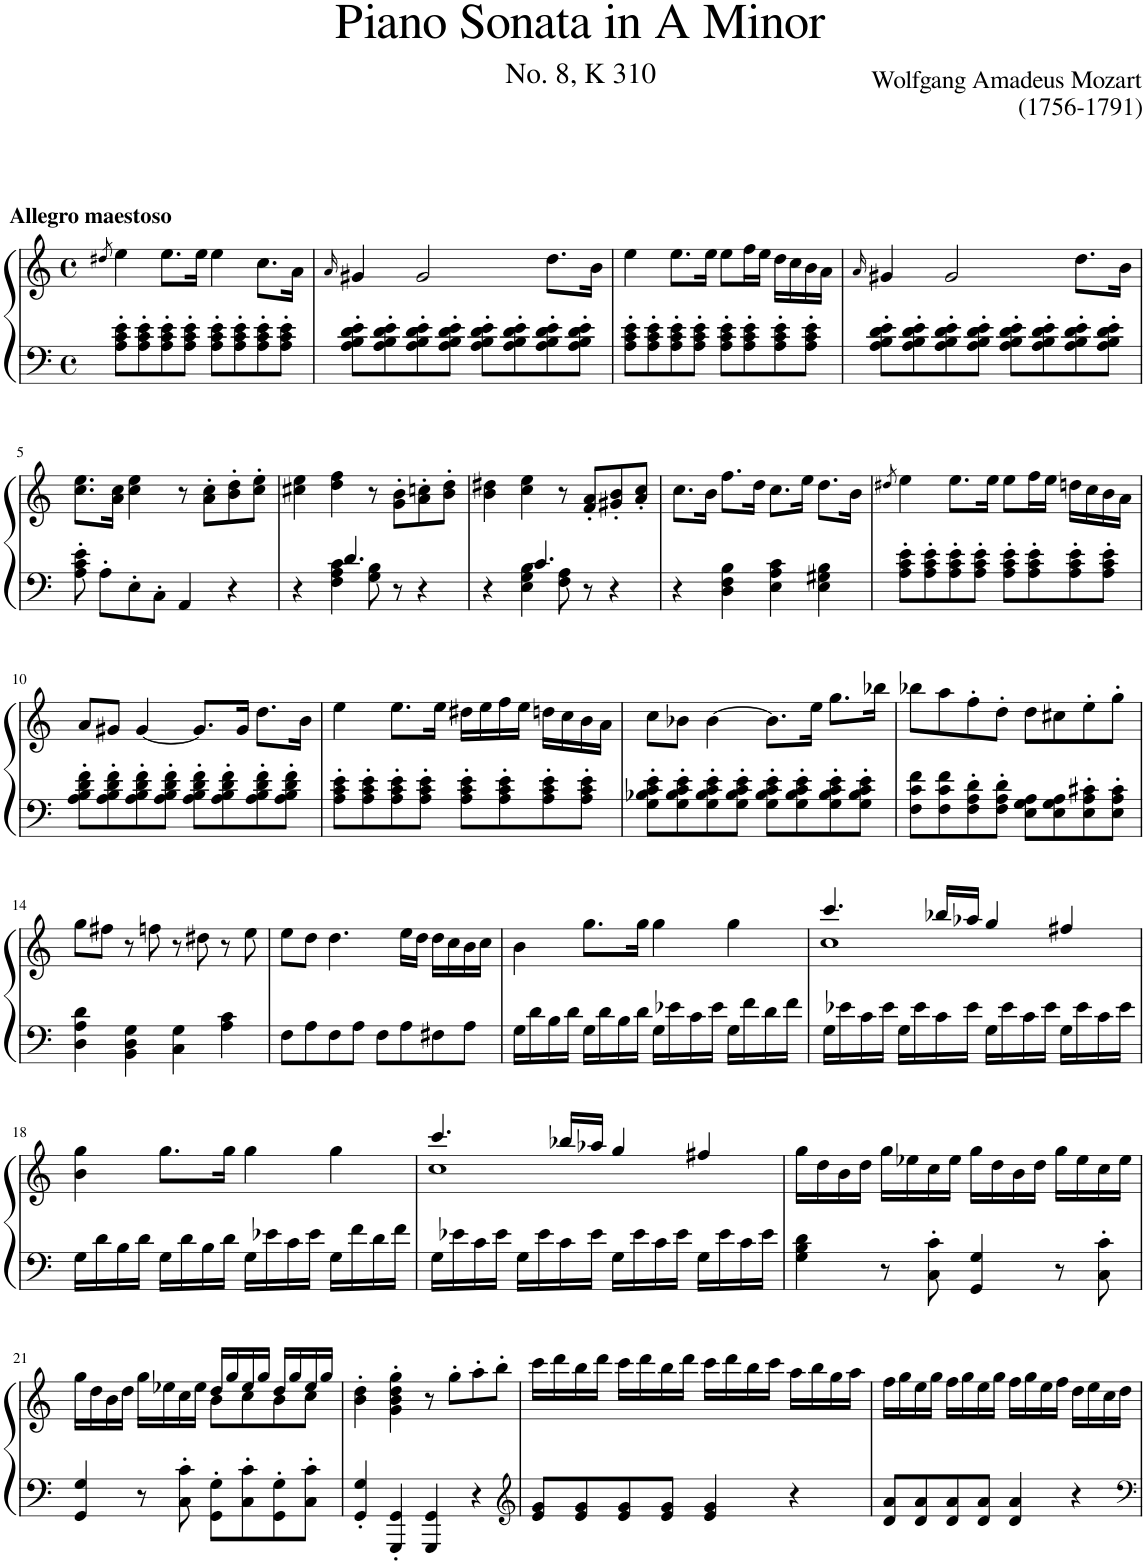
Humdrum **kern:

**kern	**kern
*part1	*part1
*staff2	*staff1
*I"Piano	*
*I'Pno.	*
*clefF4	*clefG2
*k[]	*k[]
*M4/4	*M4/4
*met(c)	*met(c)
=1	=1
.	8qdd#X/
!	!LO:TX:a:B:t=Allegro maestoso
8A\' 8c\' 8e\'L	4ee\
8A\' 8c\' 8e\'	.
8A\' 8c\' 8e\'	8.ee\L
8A\' 8c\' 8e\'J	.
.	16ee\Jk
8A\' 8c\' 8e\'L	4ee\
8A\' 8c\' 8e\'	.
8A\' 8c\' 8e\'	8.cc\L
8A\' 8c\' 8e\'J	.
.	16a\Jk
=2	=2
.	16qa/
8A\' 8B\' 8d\' 8e\'L	4g#X/
8A\' 8B\' 8d\' 8e\'	.
8A\' 8B\' 8d\' 8e\'	2g#/
8A\' 8B\' 8d\' 8e\'J	.
8A\' 8B\' 8d\' 8e\'L	.
8A\' 8B\' 8d\' 8e\'	.
8A\' 8B\' 8d\' 8e\'	8.dd\L
8A\' 8B\' 8d\' 8e\'J	.
.	16b\Jk
=3	=3
8A\' 8c\' 8e\'L	4ee\
8A\' 8c\' 8e\'	.
8A\' 8c\' 8e\'	8.ee\L
8A\' 8c\' 8e\'J	.
.	16ee\Jk
8A\' 8c\' 8e\'L	8ee\L
8A\' 8c\' 8e\'	16ff\L
.	16ee\JJ
8A\' 8c\' 8e\'	16dd\LL
.	16cc\
8A\' 8c\' 8e\'J	16b\
.	16a\JJ
=4	=4
.	16qa/
8A\' 8B\' 8d\' 8e\'L	4g#X/
8A\' 8B\' 8d\' 8e\'	.
8A\' 8B\' 8d\' 8e\'	2g#/
8A\' 8B\' 8d\' 8e\'J	.
8A\' 8B\' 8d\' 8e\'L	.
8A\' 8B\' 8d\' 8e\'	.
8A\' 8B\' 8d\' 8e\'	8.dd\L
8A\' 8B\' 8d\' 8e\'J	.
.	16b\Jk
!!LO:LB:g=z
=5	=5
8A\' 8c\' 8e\'	8.cc\ 8.ee\L
8A'\L	.
.	16a\ 16cc\Jk
8E'\	4cc\ 4ee\
8C'\J	.
4AA/	8r
.	8a\' 8cc\'L
4r	8b\' 8dd\'
.	8cc\' 8ee\'J
=6	=6
*^	*
4r	4ryy	4cc#X\ 4ee\
4.d/	4F\ 4A\ 4c\	4dd\ 4ff\
.	8G\ 8B\	8r
8r	8ryy	8g\' 8b\'L
4r	4ryy	8a\' 8ccn\'
.	.	8b\' 8dd\'J
=7	=7	=7
4r	4ryy	4b\ 4dd#X\
4.c/	4E\ 4G\ 4B\	4cc\ 4ee\
.	8F\ 8A\	8r
8r	8ryy	8f/' 8a/'L
4r	4ryy	8g#X/' 8b/'
.	.	8a/' 8cc/'J
*v	*v	*
=8	=8
4r	8.cc\L
.	16b\Jk
4D\ 4F\ 4B\	8.ff\L
.	16dd\Jk
4E\ 4A\ 4c\	8.cc\L
.	16ee\Jk
4E\ 4G#X\ 4B\	8.dd\L
.	16b\Jk
=9	=9
.	8qdd#X/
8A\' 8c\' 8e\'L	4ee\
8A\' 8c\' 8e\'	.
8A\' 8c\' 8e\'	8.ee\L
8A\' 8c\' 8e\'J	.
.	16ee\Jk
8A\' 8c\' 8e\'L	8ee\L
8A\' 8c\' 8e\'	16ff\L
.	16ee\JJ
8A\' 8c\' 8e\'	16ddn\LL
.	16cc\
8A\' 8c\' 8e\'J	16b\
.	16a\JJ
!!LO:LB:g=z
=10	=10
8A\' 8B\' 8d\' 8f\'L	8a/L
8A\' 8B\' 8d\' 8f\'	8g#X/J
8A\' 8B\' 8d\' 8f\'	[4g#/
8A\' 8B\' 8d\' 8f\'J	.
8A\' 8B\' 8d\' 8f\'L	8.g#/L]
8A\' 8B\' 8d\' 8f\'	.
.	16g#/Jk
8A\' 8B\' 8d\' 8f\'	8.dd\L
8A\' 8B\' 8d\' 8f\'J	.
.	16b\Jk
=11	=11
8A\' 8c\' 8e\'L	4ee\
8A\' 8c\' 8e\'	.
8A\' 8c\' 8e\'	8.ee\L
8A\' 8c\' 8e\'J	.
.	16ee\Jk
8A\' 8c\' 8e\'L	16dd#X\LL
.	16ee\
8A\' 8c\' 8e\'	16ff\
.	16ee\JJ
8A\' 8c\' 8e\'	16ddn\LL
.	16cc\
8A\' 8c\' 8e\'J	16b\
.	16a\JJ
=12	=12
8G\' 8B-X\' 8c\' 8e\'L	8cc\L
8G\' 8B-\' 8c\' 8e\'	8b-X\J
8G\' 8B-\' 8c\' 8e\'	[4b-\
8G\' 8B-\' 8c\' 8e\'J	.
8G\' 8B-\' 8c\' 8e\'L	8.b-\L]
8G\' 8B-\' 8c\' 8e\'	.
.	16ee\Jk
8G\' 8B-\' 8c\' 8e\'	8.gg\L
8G\' 8B-\' 8c\' 8e\'J	.
.	16bb-X\Jk
=13	=13
8F\ 8c\ 8f\L	8bb-X\L
8F\ 8c\ 8f\	8aa\
8F\' 8A\' 8d\'	8ff'\
8F\' 8A\' 8d\'J	8dd'\J
8E\ 8G\ 8A\L	8dd\L
8E\ 8G\ 8A\	8cc#X\
8E\' 8A\' 8c#X\'	8ee'\
8E\' 8A\' 8c#\'J	8gg'\J
!!LO:LB:g=z
=14	=14
4D\ 4A\ 4d\	8gg\L
.	8ff#X\J
4BB\ 4D\ 4G\	8r
.	8ffn\
4C\ 4G\	8r
.	8dd#X\
4A\ 4c\	8r
.	8ee\
=15	=15
8F\L	8ee\L
8A\	8dd\J
8F\	4.dd\
8A\J	.
8F\L	.
8A\	16ee\LL
.	16dd\JJ
8F#X\	16dd\LL
.	16cc\
8A\J	16b\
.	16cc\JJ
=16	=16
16G\LL	4b\
16d\	.
16B\	.
16d\JJ	.
16G\LL	8.gg\L
16d\	.
16B\	.
16d\JJ	16gg\Jk
16G\LL	4gg\
16e-X\	.
16c\	.
16e-\JJ	.
16G\LL	4gg\
16f\	.
16d\	.
16f\JJ	.
=17	=17
*	*^
16G\LL	4.ccc/	1cc
16e-X\	.	.
16c\	.	.
16e-\JJ	.	.
16G\LL	.	.
16e-\	.	.
16c\	16bb-X/LL	.
16e-\JJ	16aa-X/JJ	.
16G\LL	4gg/	.
16e-\	.	.
16c\	.	.
16e-\JJ	.	.
16G\LL	4ff#X/	.
16e-\	.	.
16c\	.	.
16e-\JJ	.	.
*	*v	*v
!!LO:LB:g=z
=18	=18
16G\LL	4b\ 4gg\
16d\	.
16B\	.
16d\JJ	.
16G\LL	8.gg\L
16d\	.
16B\	.
16d\JJ	16gg\Jk
16G\LL	4gg\
16e-X\	.
16c\	.
16e-\JJ	.
16G\LL	4gg\
16f\	.
16d\	.
16f\JJ	.
=19	=19
*	*^
16G\LL	4.ccc/	1cc
16e-X\	.	.
16c\	.	.
16e-\JJ	.	.
16G\LL	.	.
16e-\	.	.
16c\	16bb-X/LL	.
16e-\JJ	16aa-X/JJ	.
16G\LL	4gg/	.
16e-\	.	.
16c\	.	.
16e-\JJ	.	.
16G\LL	4ff#X/	.
16e-\	.	.
16c\	.	.
16e-\JJ	.	.
*	*v	*v
=20	=20
4G\ 4B\ 4d\	16gg\LL
.	16dd\
.	16b\
.	16dd\JJ
8r	16gg\LL
.	16ee-X\
8C\' 8c\'	16cc\
.	16ee-\JJ
4GG/ 4G/	16gg\LL
.	16dd\
.	16b\
.	16dd\JJ
8r	16gg\LL
.	16ee-\
8C\' 8c\'	16cc\
.	16ee-\JJ
!!LO:LB:g=z
=21	=21
*	*^
4GG/ 4G/	16gg\LL	2ryy
.	16dd\	.
.	16b\	.
.	16dd\JJ	.
8r	16gg\LL	.
.	16ee-X\	.
8C\' 8c\'	16cc\	.
.	16ee-\JJ	.
8GG\' 8G\'L	16dd/LL	8b\L
.	16gg/	.
8C\' 8c\'	16ee-/	8cc\
.	16gg/JJ	.
8GG\' 8G\'	16dd/LL	8b\
.	16gg/	.
8C\' 8c\'J	16ee-/	8cc\J
.	16gg/JJ	.
*	*v	*v
=22	=22
4GG/' 4G/'	4b\' 4dd\'
4GGG/' 4GG/'	4g\' 4b\' 4dd\' 4gg\'
4GGG/ 4GG/	8r
.	8gg'\L
4r	8aa'\
.	8bb'\J
=23	=23
*clefG2	*
8e/ 8g/L	16ccc\LL
.	16ddd\
8e/ 8g/	16bb\
.	16ddd\JJ
8e/ 8g/	16ccc\LL
.	16ddd\
8e/ 8g/J	16bb\
.	16ddd\JJ
4e/ 4g/	16ccc\LL
.	16ddd\
.	16bb\
.	16ccc\JJ
4r	16aa\LL
.	16bb\
.	16gg\
.	16aa\JJ
=24	=24
8d/ 8a/L	16ff\LL
.	16gg\
8d/ 8a/	16ee\
.	16gg\JJ
8d/ 8a/	16ff\LL
.	16gg\
8d/ 8a/J	16ee\
.	16gg\JJ
4d/ 4a/	16ff\LL
.	16gg\
.	16ee\
.	16ff\JJ
4r	16dd\LL
.	16ee\
.	16cc\
.	16dd\JJ
=	=
*-	*-
